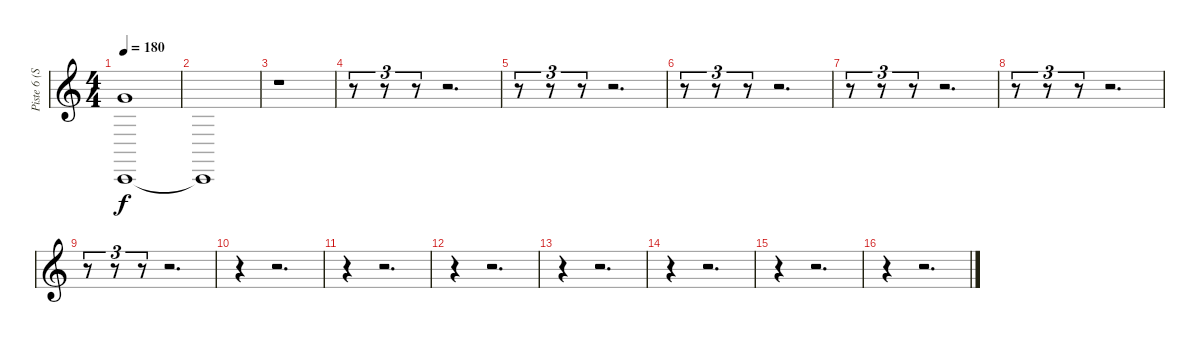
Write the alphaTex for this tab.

\track ("Piste 6 (Staff 1)" "Piste 6 (S") {instrument brightacousticpiano}
\staff {score}
\tuning (E4 B3 G3 D3 A2 E2 B1) {hide}
\ts (4 4)
\tempo 180
\clef g2
\ks c
(3.1 1.7).1{dy f} |
1.7{t}.1 |
r.1 |
r.8{tu (3 2)} r.8{tu (3 2)} r.8{tu (3 2)} r.2{d} |
r.8{tu (3 2)} r.8{tu (3 2)} r.8{tu (3 2)} r.2{d} |
r.8{tu (3 2)} r.8{tu (3 2)} r.8{tu (3 2)} r.2{d} |
r.8{tu (3 2)} r.8{tu (3 2)} r.8{tu (3 2)} r.2{d} |
r.8{tu (3 2)} r.8{tu (3 2)} r.8{tu (3 2)} r.2{d} |
r.8{tu (3 2)} r.8{tu (3 2)} r.8{tu (3 2)} r.2{d} |
r.4 r.2{d} |
r.4 r.2{d} |
r.4 r.2{d} |
r.4 r.2{d} |
r.4 r.2{d} |
r.4 r.2{d} |
r.4 r.2{d}
